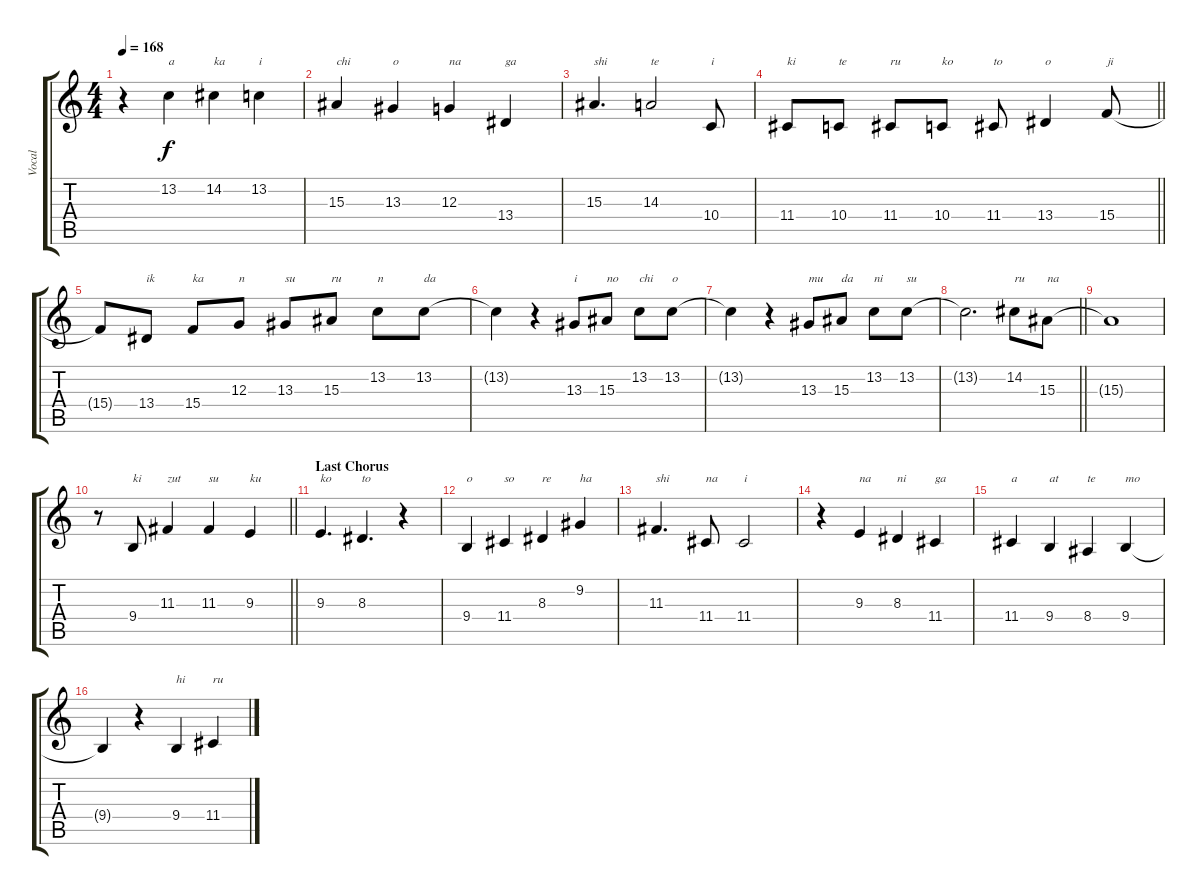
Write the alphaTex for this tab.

\track ("Vocal" "Vocal") {instrument violin}
\staff {score tabs}
\tuning (E4 B3 G3 D3 A2 E2) {hide}
\ts (4 4)
\tempo 168
\clef g2
\ks c
r.4{dy f} 13.2.4{txt "a"} 14.2.4{txt "ka"} 13.2.4{txt "i"} |
15.3.4{txt "chi"} 13.3.4{txt "o"} 12.3.4{txt "na"} 13.4.4{txt "ga"} |
15.3.4{d txt "shi"} 14.3.2{txt "te"} 10.4.8{txt "i"} |
\barLineRight lightlight
11.4.8{txt "ki"} 10.4.8{txt "te"} 11.4.8{txt "ru"} 10.4.8{txt "ko"} 11.4.8{txt "to"} 13.4.4{txt "o"} 15.4.8{txt "ji"} |
15.4{t}.8 13.4.8{txt "ik"} 15.4.8{txt "ka"} 12.3.8{txt "n"} 13.3.8{txt "su"} 15.3.8{txt "ru"} 13.2.8{txt "n"} 13.2.8{txt "da"} |
13.2{t}.4 r.4 13.3.8{txt "i"} 15.3.8{txt "no"} 13.2.8{txt "chi"} 13.2.8{txt "o"} |
13.2{t}.4 r.4 13.3.8{txt "mu"} 15.3.8{txt "da"} 13.2.8{txt "ni"} 13.2.8{txt "su"} |
\barLineRight lightlight
13.2{t}.2{d} 14.2.8{txt "ru"} 15.3.8{txt "na"} |
15.3{t}.1 |
\barLineRight lightlight
r.8 9.4.8{txt "ki"} 11.3.4{txt "zut"} 11.3.4{txt "su"} 9.3.4{txt "ku"} |
\section ("" "Last Chorus")
9.3.4{d txt "ko"} 8.3.4{d txt "to"} r.4 |
9.4.4{txt "o"} 11.4.4{txt "so"} 8.3.4{txt "re"} 9.2.4{txt "ha"} |
11.3.4{d txt "shi"} 11.4.8{txt "na"} 11.4.2{txt "i"} |
r.4 9.3.4{txt "na"} 8.3.4{txt "ni"} 11.4.4{txt "ga"} |
11.4.4{txt "a"} 9.4.4{txt "at"} 8.4.4{txt "te"} 9.4.4{txt "mo"} |
9.4{t}.4 r.4 9.4.4{txt "hi"} 11.4.4{txt "ru"}
